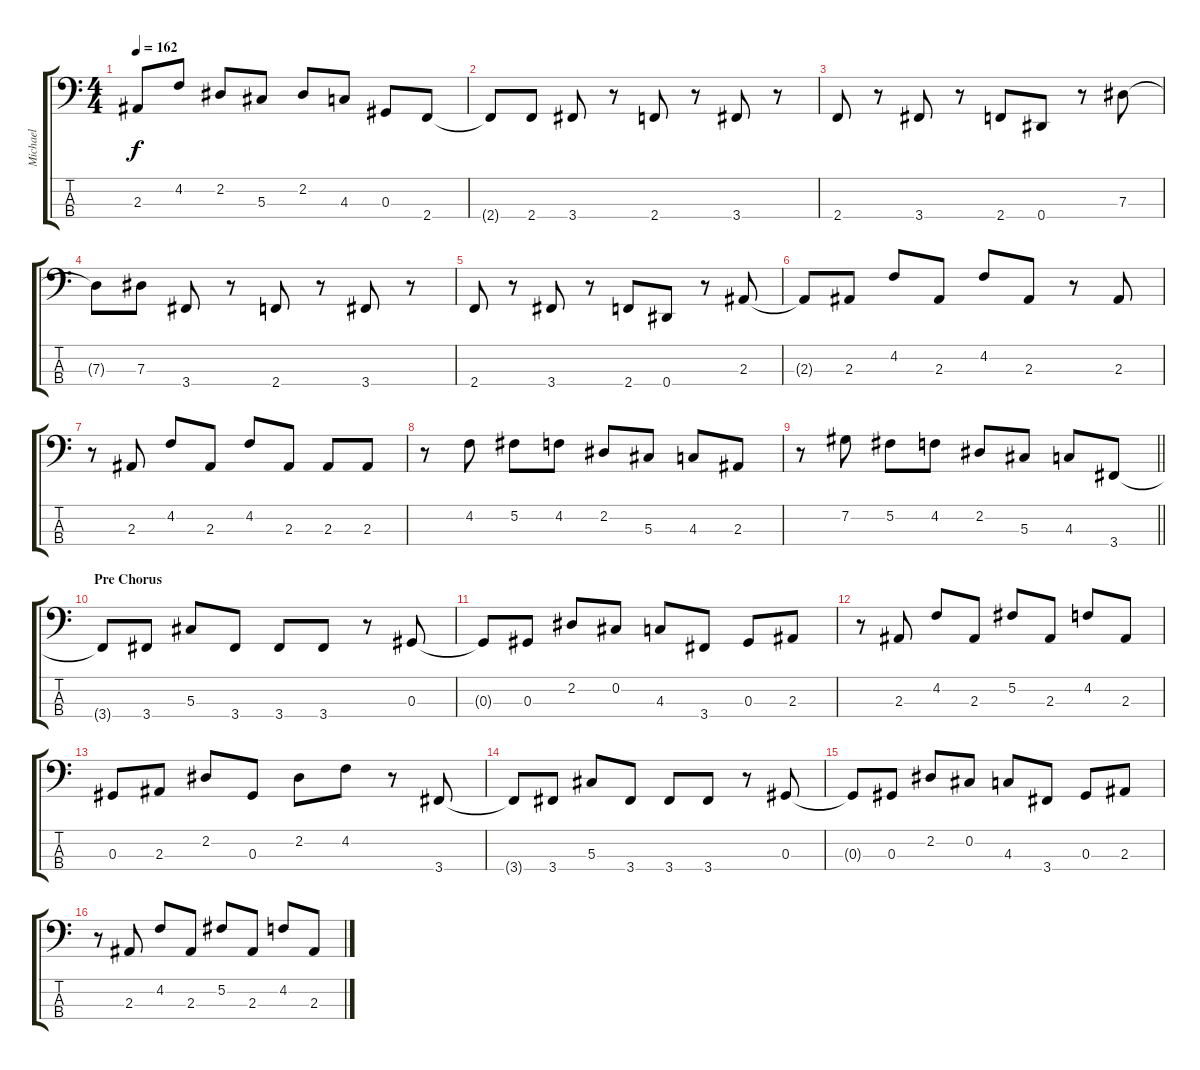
\track ("Michael" "Michael") {instrument electricbassfinger}
\staff {score tabs}
\tuning (Gb2 Db2 Ab1 Eb1) {hide}
\ts (4 4)
\tempo 162
\clef f4
\ks c
2.3.8{dy f} 4.2.8 2.2.8 5.3.8 2.2.8 4.3.8 0.3.8 2.4.8 |
2.4{t}.8 2.4.8 3.4.8 r.8 2.4.8 r.8 3.4.8 r.8 |
2.4.8 r.8 3.4.8 r.8 2.4.8 0.4.8 r.8 7.3.8{instrument slapbass1} |
7.3{t}.8 7.3.8{instrument electricbassfinger} 3.4.8 r.8 2.4.8 r.8 3.4.8 r.8 |
2.4.8 r.8 3.4.8 r.8 2.4.8 0.4.8 r.8 2.3.8{instrument slapbass1} |
2.3{t}.8 2.3.8{instrument electricbassfinger} 4.2.8 2.3.8 4.2.8 2.3.8 r.8 2.3.8 |
r.8 2.3.8 4.2.8 2.3.8 4.2.8 2.3.8 2.3.8 2.3.8 |
r.8 4.2.8 5.2.8 4.2.8 2.2.8 5.3.8 4.3.8 2.3.8 |
\barLineRight lightlight
r.8 7.2.8 5.2.8 4.2.8 2.2.8 5.3.8 4.3.8 3.4.8 |
\section ("" "Pre Chorus")
3.4{t}.8 3.4.8 5.3.8 3.4.8 3.4.8 3.4.8 r.8 0.3.8 |
0.3{t}.8 0.3.8 2.2.8 0.2.8 4.3.8 3.4.8 0.3.8 2.3.8 |
r.8 2.3.8 4.2.8 2.3.8 5.2.8 2.3.8 4.2.8 2.3.8 |
0.3.8 2.3.8 2.2.8 0.3.8 2.2.8 4.2.8 r.8 3.4.8 |
3.4{t}.8 3.4.8 5.3.8 3.4.8 3.4.8 3.4.8 r.8 0.3.8 |
0.3{t}.8 0.3.8 2.2.8 0.2.8 4.3.8 3.4.8 0.3.8 2.3.8 |
r.8 2.3.8 4.2.8 2.3.8 5.2.8 2.3.8 4.2.8 2.3.8
